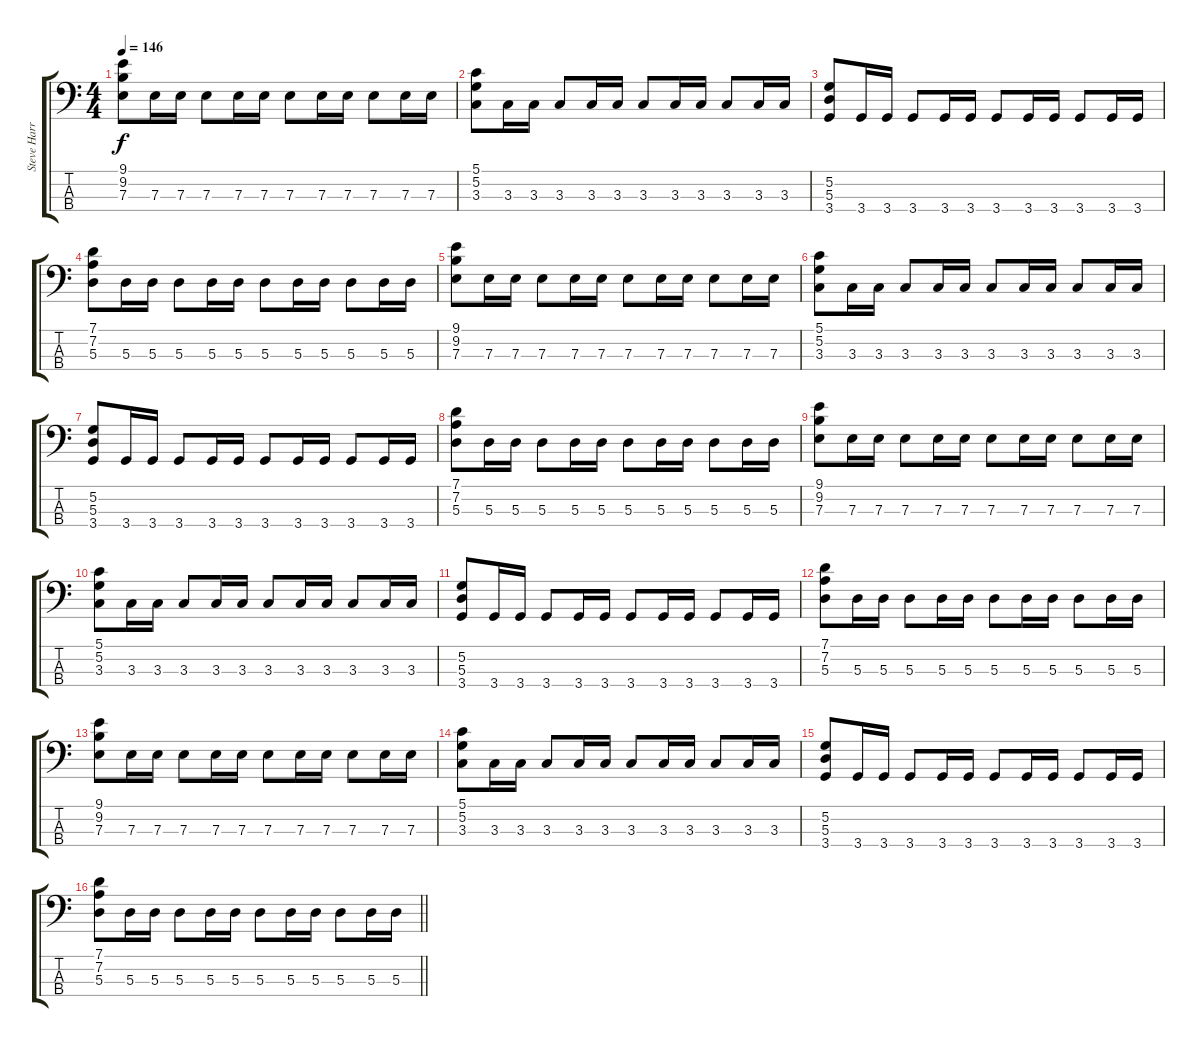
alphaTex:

\track ("Steve Harris" "Steve Harr") {instrument slapbass2}
\staff {score tabs}
\tuning (G2 D2 A1 E1) {hide}
\ts (4 4)
\tempo 146
\clef f4
\ks c
(9.1 9.2 7.3).8{dy f} 7.3.16 7.3.16 7.3.8 7.3.16 7.3.16 7.3.8 7.3.16 7.3.16 7.3.8 7.3.16 7.3.16 |
(5.1 5.2 3.3).8 3.3.16 3.3.16 3.3.8 3.3.16 3.3.16 3.3.8 3.3.16 3.3.16 3.3.8 3.3.16 3.3.16 |
(5.2 5.3 3.4).8 3.4.16 3.4.16 3.4.8 3.4.16 3.4.16 3.4.8 3.4.16 3.4.16 3.4.8 3.4.16 3.4.16 |
(7.1 7.2 5.3).8 5.3.16 5.3.16 5.3.8 5.3.16 5.3.16 5.3.8 5.3.16 5.3.16 5.3.8 5.3.16 5.3.16 |
(9.1 9.2 7.3).8 7.3.16 7.3.16 7.3.8 7.3.16 7.3.16 7.3.8 7.3.16 7.3.16 7.3.8 7.3.16 7.3.16 |
(5.1 5.2 3.3).8 3.3.16 3.3.16 3.3.8 3.3.16 3.3.16 3.3.8 3.3.16 3.3.16 3.3.8 3.3.16 3.3.16 |
(5.2 5.3 3.4).8 3.4.16 3.4.16 3.4.8 3.4.16 3.4.16 3.4.8 3.4.16 3.4.16 3.4.8 3.4.16 3.4.16 |
(7.1 7.2 5.3).8 5.3.16 5.3.16 5.3.8 5.3.16 5.3.16 5.3.8 5.3.16 5.3.16 5.3.8 5.3.16 5.3.16 |
(9.1 9.2 7.3).8 7.3.16 7.3.16 7.3.8 7.3.16 7.3.16 7.3.8 7.3.16 7.3.16 7.3.8 7.3.16 7.3.16 |
(5.1 5.2 3.3).8 3.3.16 3.3.16 3.3.8 3.3.16 3.3.16 3.3.8 3.3.16 3.3.16 3.3.8 3.3.16 3.3.16 |
(5.2 5.3 3.4).8 3.4.16 3.4.16 3.4.8 3.4.16 3.4.16 3.4.8 3.4.16 3.4.16 3.4.8 3.4.16 3.4.16 |
(7.1 7.2 5.3).8 5.3.16 5.3.16 5.3.8 5.3.16 5.3.16 5.3.8 5.3.16 5.3.16 5.3.8 5.3.16 5.3.16 |
(9.1 9.2 7.3).8 7.3.16 7.3.16 7.3.8 7.3.16 7.3.16 7.3.8 7.3.16 7.3.16 7.3.8 7.3.16 7.3.16 |
(5.1 5.2 3.3).8 3.3.16 3.3.16 3.3.8 3.3.16 3.3.16 3.3.8 3.3.16 3.3.16 3.3.8 3.3.16 3.3.16 |
(5.2 5.3 3.4).8 3.4.16 3.4.16 3.4.8 3.4.16 3.4.16 3.4.8 3.4.16 3.4.16 3.4.8 3.4.16 3.4.16 |
\barLineRight lightlight
(7.1 7.2 5.3).8 5.3.16 5.3.16 5.3.8 5.3.16 5.3.16 5.3.8 5.3.16 5.3.16 5.3.8 5.3.16 5.3.16
